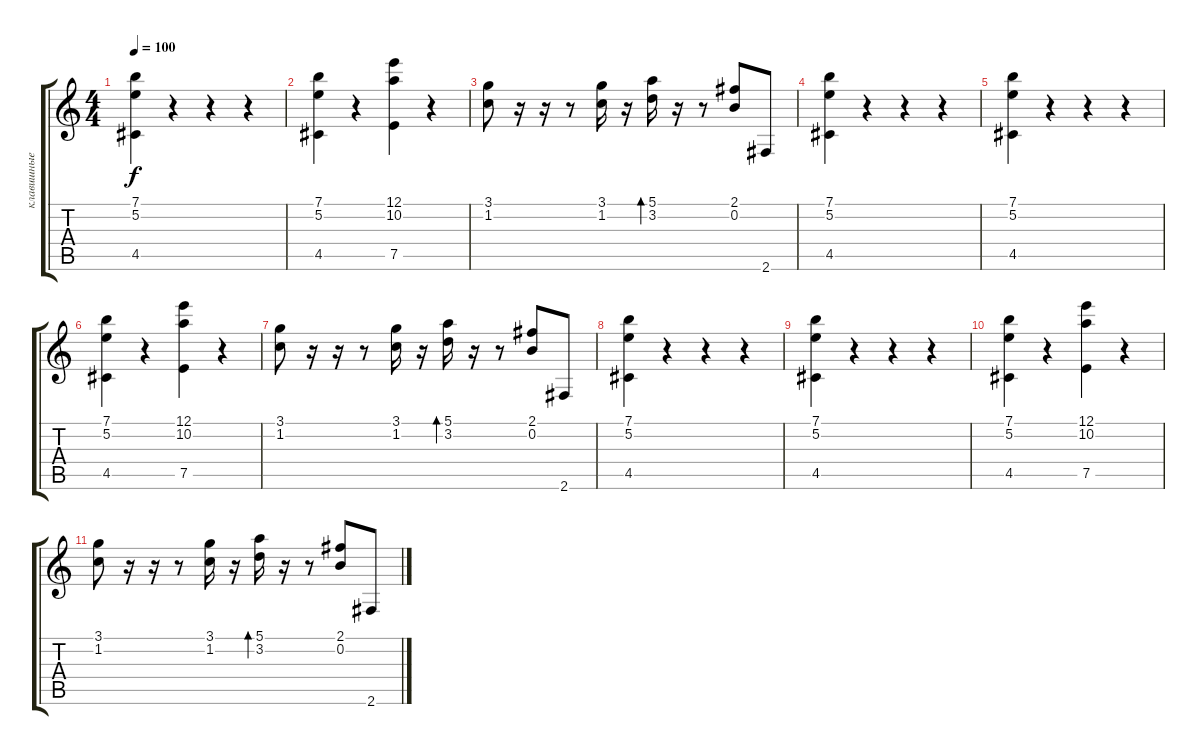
\track ("клавишные" "клавишные") {instrument pad2warm}
\staff {score tabs}
\tuning (E5 B4 G4 D4 A3 E3) {hide}
\ts (4 4)
\tempo 100
\clef g2
\ks c
(7.1 5.2 4.5).4{dy f} r.4 r.4 r.4 |
(7.1 5.2 4.5).4 r.4 (12.1 10.2 7.5).4 r.4 |
(3.1 1.2).8 r.16 r.16 r.8 (3.1 1.2).16 r.16 (5.1 3.2).16{bd 60} r.16 r.8 (2.1 0.2).8 2.6.8 |
(7.1 5.2 4.5).4 r.4 r.4 r.4 |
(7.1 5.2 4.5).4 r.4 r.4 r.4 |
(7.1 5.2 4.5).4 r.4 (12.1 10.2 7.5).4 r.4 |
(3.1 1.2).8 r.16 r.16 r.8 (3.1 1.2).16 r.16 (5.1 3.2).16{bd 60} r.16 r.8 (2.1 0.2).8 2.6.8 |
(7.1 5.2 4.5).4 r.4 r.4 r.4 |
(7.1 5.2 4.5).4 r.4 r.4 r.4 |
(7.1 5.2 4.5).4 r.4 (12.1 10.2 7.5).4 r.4 |
(3.1 1.2).8 r.16 r.16 r.8 (3.1 1.2).16 r.16 (5.1 3.2).16{bd 60} r.16 r.8 (2.1 0.2).8 2.6.8
